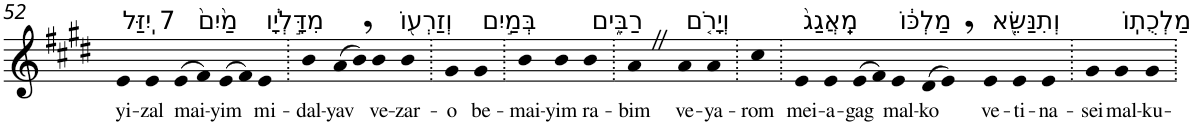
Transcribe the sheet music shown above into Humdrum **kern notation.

**kern	**text
*part1	*part1
*staff1	*staff1
*I"Piano	*
*I'Pno	*
!!LO:PB:g=z
*clefG2	*
*k[f#c#g#d#]	*
*E:	*
=52	=52
!LO:TX:a:t=7 יִֽזַּל	!
!	!LO:LY:b
4e	yi-
!	!LO:LY:b
4e	-zal
!LO:TX:a:t=מַ֙יִם֙	!
!	!LO:LY:b
(>8e	mai-
8f#)	.
!	!LO:LY:b
(>8e	-yim
8f#)	.
!LO:TX:a:t=מִדָּ֣לְיָ֔ו	!
!	!LO:LY:b
4e	mi-
=53.	=53.
!	!LO:LY:b
4b	-dal-
!	!LO:LY:b
(>8a	-yav
8b,)	.
!LO:TX:a:t=וְזַרְע֖וֹ	!
!	!LO:LY:b
4b	ve-
!	!LO:LY:b
4b	-zar-
=54.	=54.
!	!LO:LY:b
4g#	-o
!LO:TX:a:t=בְּמַ֣יִם	!
!	!LO:LY:b
4g#	be-
=55.	=55.
!	!LO:LY:b
4b	-mai-
!	!LO:LY:b
4b	-yim
!LO:TX:a:t=רַבִּ֑ים	!
!	!LO:LY:b
4b	ra-
=56.	=56.
!	!LO:LY:b
4aZ	-bim
!LO:TX:a:t=וְיָרֹ֤ם	!
!	!LO:LY:b
4a	ve-
!	!LO:LY:b
4a	-ya-
=57.	=57.
!	!LO:LY:b
4cc#	-rom
=58.	=58.
!LO:TX:a:t=מֵֽאֲגַג֙	!
!	!LO:LY:b
4e	mei-
!	!LO:LY:b
4e	-a-
!	!LO:LY:b
(>8e	-gag
8f#)	.
!LO:TX:a:t=מַלְכּ֔וֹ	!
!	!LO:LY:b
4e	mal-
!	!LO:LY:b
(>8d#	-ko
8e,)	.
!LO:TX:a:t=וְתִנַּשֵּׂ֖א	!
!	!LO:LY:b
4e	ve-
!	!LO:LY:b
4e	-ti-
!	!LO:LY:b
4e	-na-
=59.	=59.
!	!LO:LY:b
4g#	-sei
!LO:TX:a:t=מַלְכֻתֽוֹ	!
!	!LO:LY:b
4g#	mal-
!	!LO:LY:b
4g#	-ku-
=.	=.
*-	*-
